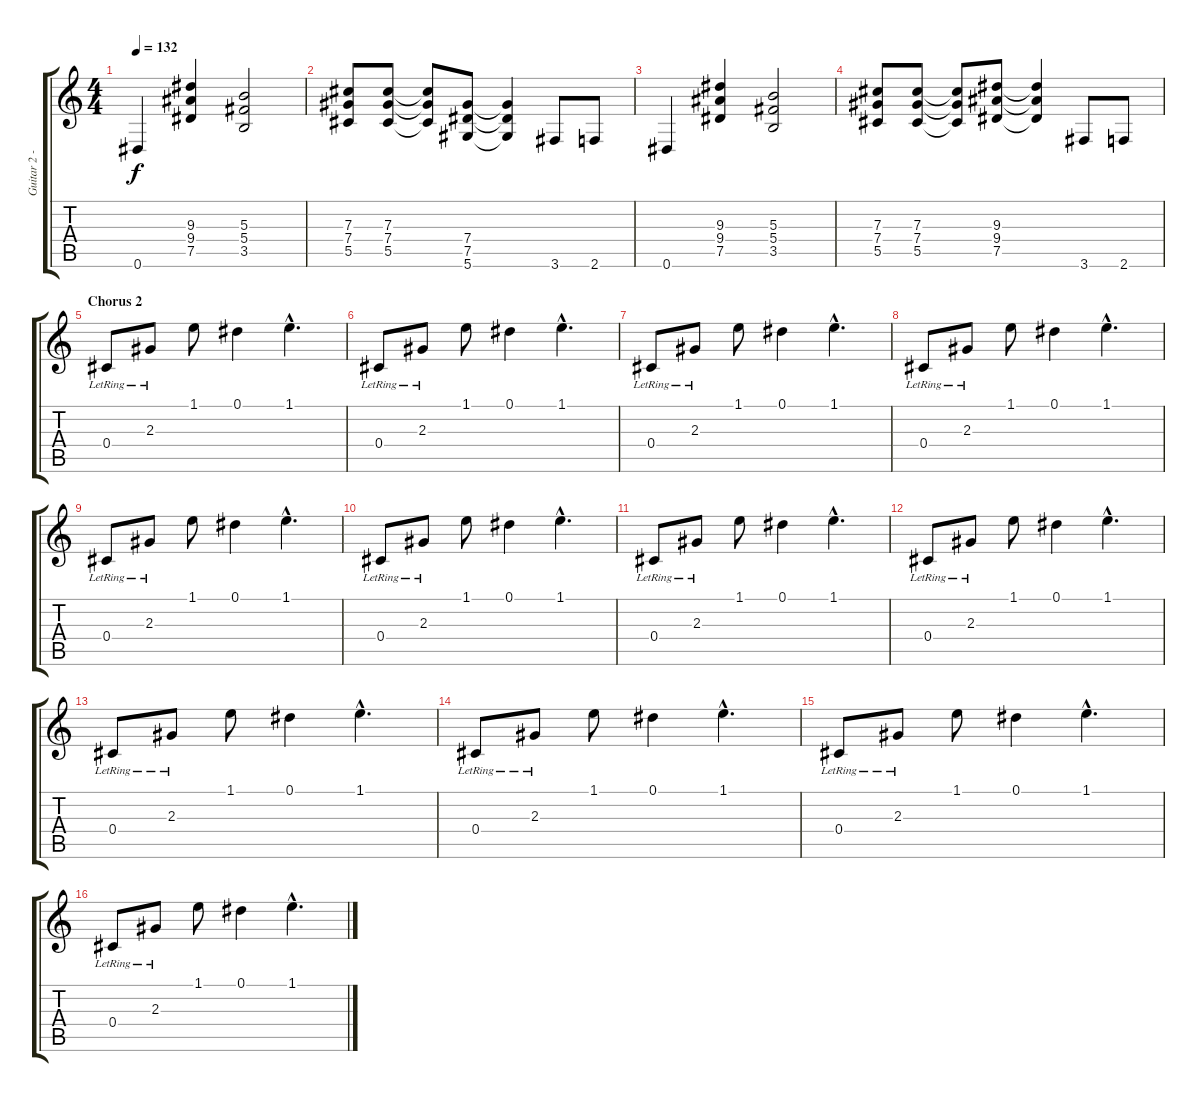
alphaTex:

\track ("Guitar 2 - Graham Oliver" "Guitar 2 -") {instrument distortionguitar}
\staff {score tabs}
\tuning (Eb4 Bb3 Gb3 Db3 Ab2 Eb2) {hide}
\ts (4 4)
\tempo 132
\clef g2
\ks c
0.6.4{dy f} (9.3 9.4 7.5).4 (5.3 5.4 3.5).2 |
(7.3 7.4 5.5).8 (7.3 7.4 5.5).8 (7.3{t} 7.4{t} 5.5{t}).8 (7.4 7.5 5.6).8 (7.4{t} 7.5{t} 5.6{t}).4 3.6.8 2.6.8 |
0.6.4 (9.3 9.4 7.5).4 (5.3 5.4 3.5).2 |
(7.3 7.4 5.5).8 (7.3 7.4 5.5).8 (7.3{t} 7.4{t} 5.5{t}).8 (9.3 9.4 7.5).8 (9.3{t} 9.4{t} 7.5{t}).4 3.6.8 2.6.8 |
\section ("" "Chorus 2")
0.4{lr}.8 2.3{lr}.8 1.1.8 0.1.4 1.1{hac}.4{d} |
0.4{lr}.8 2.3{lr}.8 1.1.8 0.1.4 1.1{hac}.4{d} |
0.4{lr}.8 2.3{lr}.8 1.1.8 0.1.4 1.1{hac}.4{d} |
0.4{lr}.8 2.3{lr}.8 1.1.8 0.1.4 1.1{hac}.4{d} |
0.4{lr}.8 2.3{lr}.8 1.1.8 0.1.4 1.1{hac}.4{d} |
0.4{lr}.8 2.3{lr}.8 1.1.8 0.1.4 1.1{hac}.4{d} |
0.4{lr}.8 2.3{lr}.8 1.1.8 0.1.4 1.1{hac}.4{d} |
0.4{lr}.8 2.3{lr}.8 1.1.8 0.1.4 1.1{hac}.4{d} |
0.4{lr}.8 2.3{lr}.8 1.1.8 0.1.4 1.1{hac}.4{d} |
0.4{lr}.8 2.3{lr}.8 1.1.8 0.1.4 1.1{hac}.4{d} |
0.4{lr}.8 2.3{lr}.8 1.1.8 0.1.4 1.1{hac}.4{d} |
0.4{lr}.8 2.3{lr}.8 1.1.8 0.1.4 1.1{hac}.4{d}
